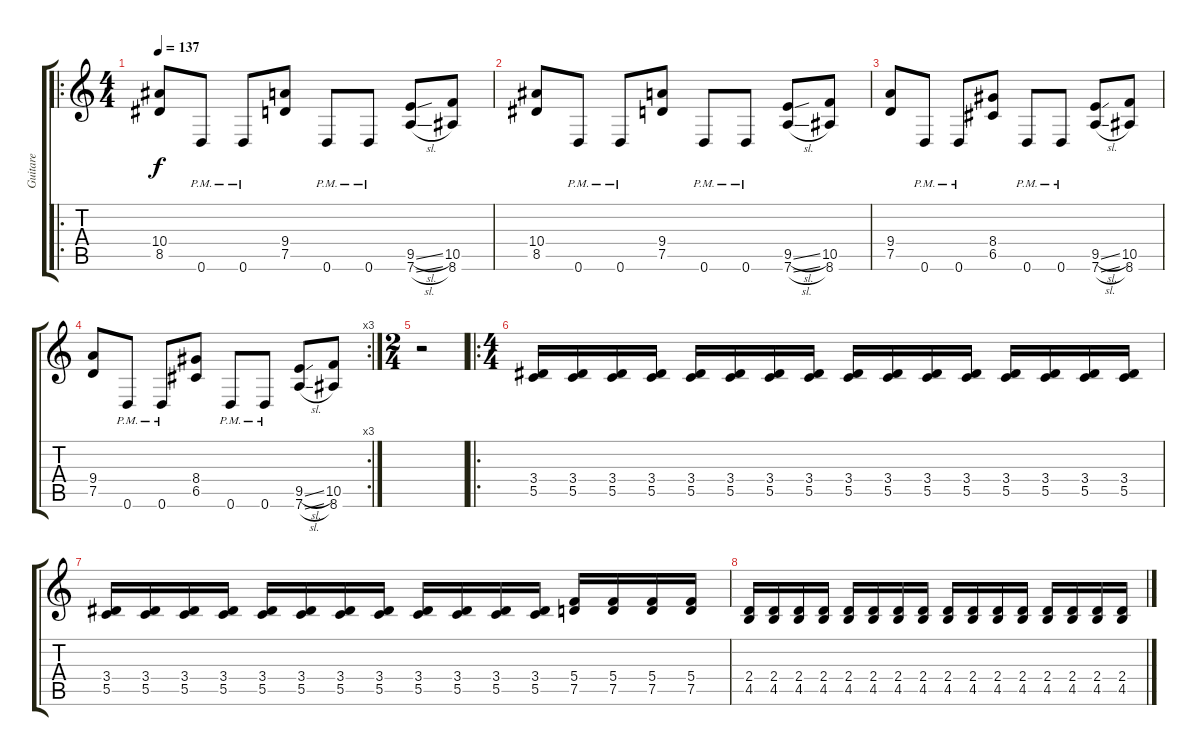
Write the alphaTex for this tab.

\track ("Guitare" "Guitare") {instrument distortionguitar}
\staff {score tabs}
\tuning (D4 A3 F3 C3 G2 D2) {hide}
\ro
\ts (4 4)
\tempo 137
\clef g2
\ks c
(10.4 8.5).8{dy f} 0.6{pm}.8 0.6{pm}.8 (9.4 7.5).8 0.6{pm}.8 0.6{pm}.8 (9.5{sl} 7.6{sl}).8 (10.5 8.6).8 |
(10.4 8.5).8 0.6{pm}.8 0.6{pm}.8 (9.4 7.5).8 0.6{pm}.8 0.6{pm}.8 (9.5{sl} 7.6{sl}).8 (10.5 8.6).8 |
(9.4 7.5).8 0.6{pm}.8 0.6{pm}.8 (8.4 6.5).8 0.6{pm}.8 0.6{pm}.8 (9.5{sl} 7.6{sl}).8 (10.5 8.6).8 |
\rc 3
(9.4 7.5).8 0.6{pm}.8 0.6{pm}.8 (8.4 6.5).8 0.6{pm}.8 0.6{pm}.8 (9.5{sl} 7.6{sl}).8 (10.5 8.6).8 |
\ts (2 4)
r.2 |
\ro
\ts (4 4)
(3.4 5.5).16 (3.4 5.5).16 (3.4 5.5).16 (3.4 5.5).16 (3.4 5.5).16 (3.4 5.5).16 (3.4 5.5).16 (3.4 5.5).16 (3.4 5.5).16 (3.4 5.5).16 (3.4 5.5).16 (3.4 5.5).16 (3.4 5.5).16 (3.4 5.5).16 (3.4 5.5).16 (3.4 5.5).16 |
(3.4 5.5).16 (3.4 5.5).16 (3.4 5.5).16 (3.4 5.5).16 (3.4 5.5).16 (3.4 5.5).16 (3.4 5.5).16 (3.4 5.5).16 (3.4 5.5).16 (3.4 5.5).16 (3.4 5.5).16 (3.4 5.5).16 (5.4 7.5).16 (5.4 7.5).16 (5.4 7.5).16 (5.4 7.5).16 |
(2.4 4.5).16 (2.4 4.5).16 (2.4 4.5).16 (2.4 4.5).16 (2.4 4.5).16 (2.4 4.5).16 (2.4 4.5).16 (2.4 4.5).16 (2.4 4.5).16 (2.4 4.5).16 (2.4 4.5).16 (2.4 4.5).16 (2.4 4.5).16 (2.4 4.5).16 (2.4 4.5).16 (2.4 4.5).16
